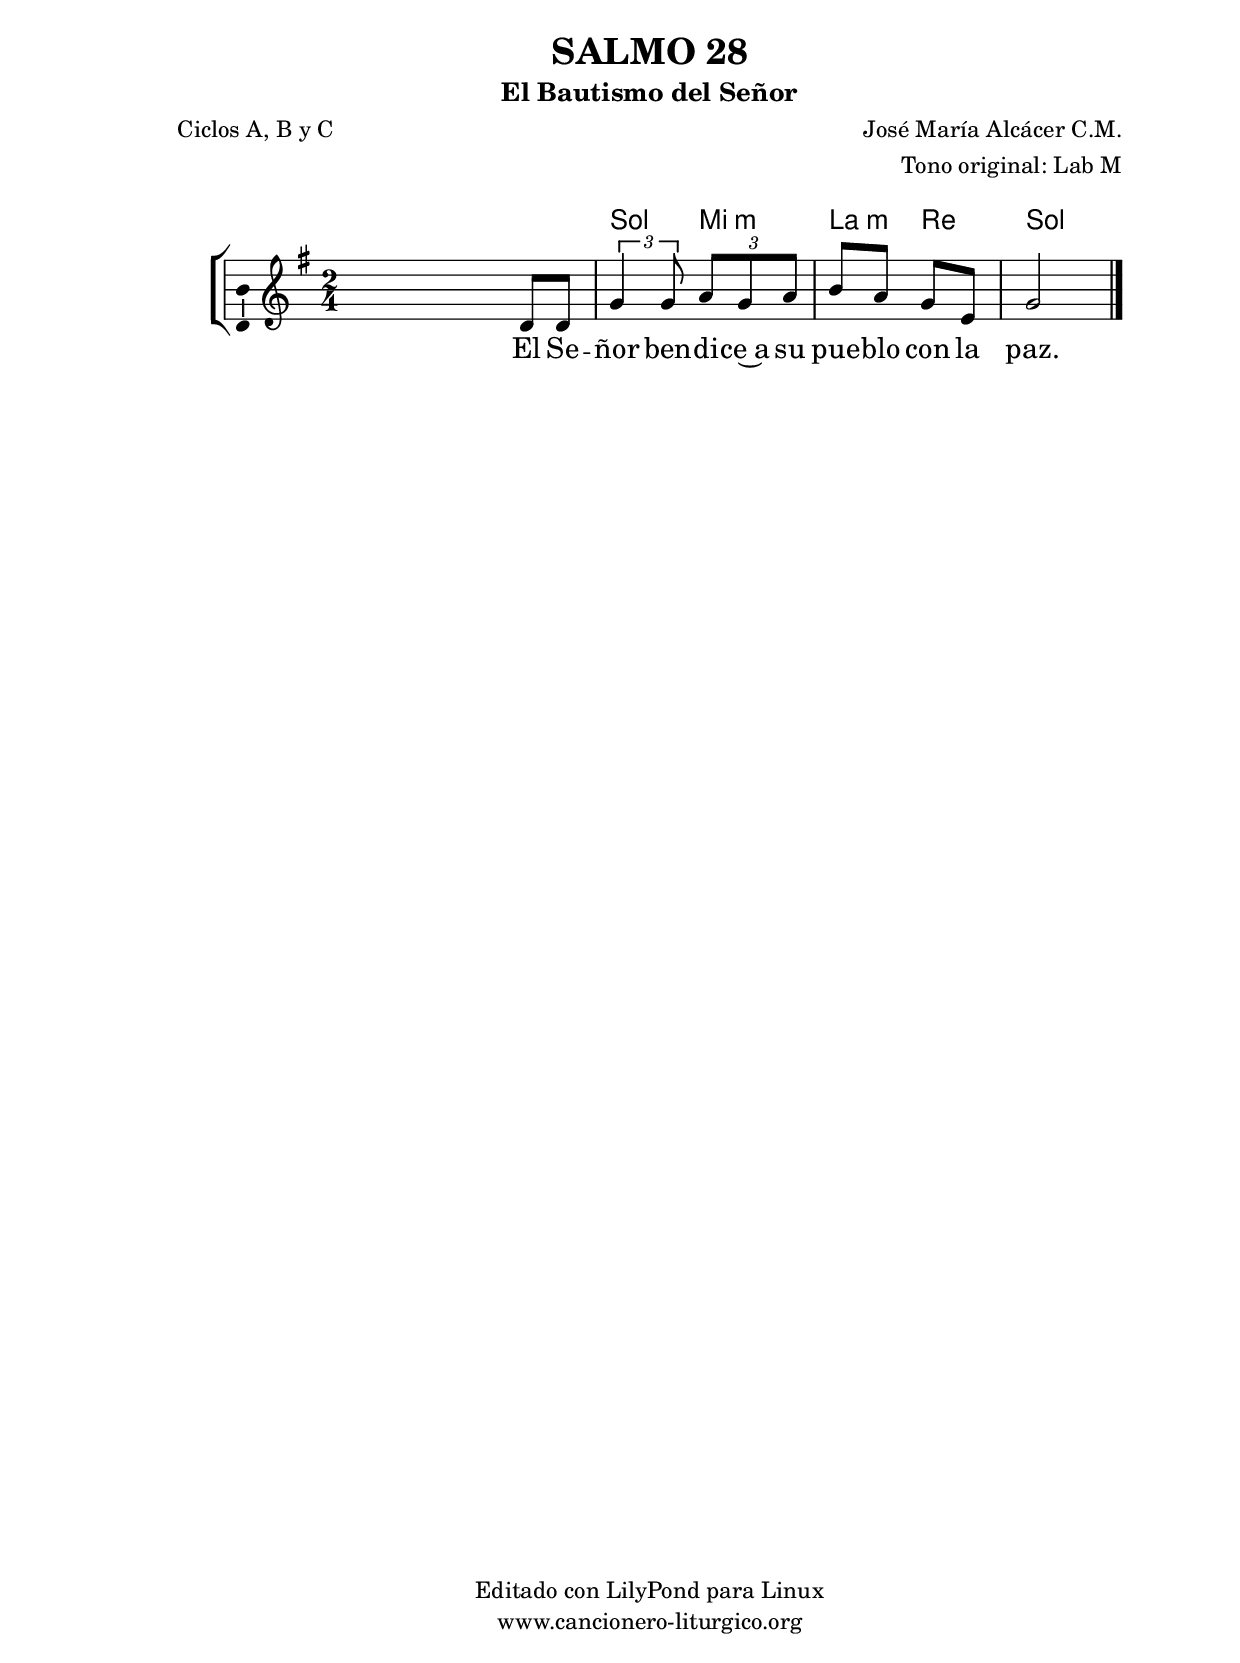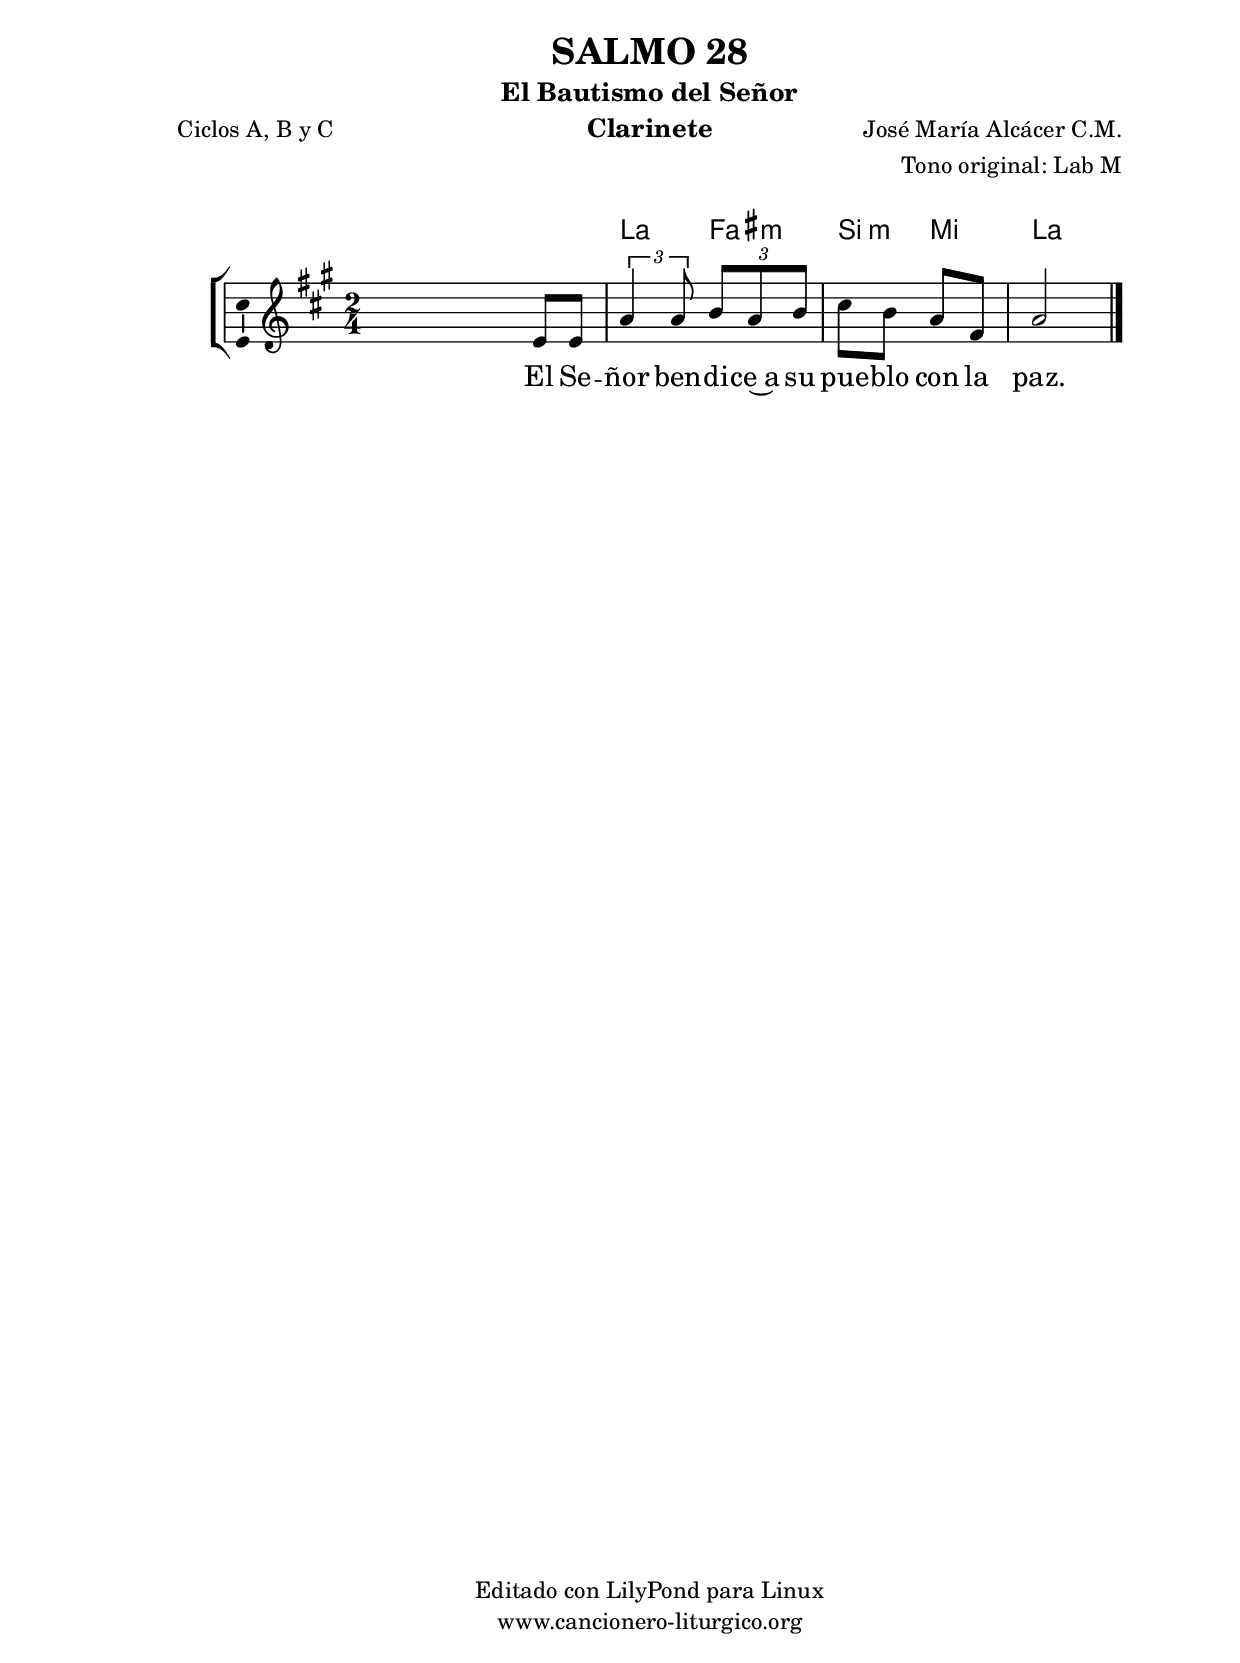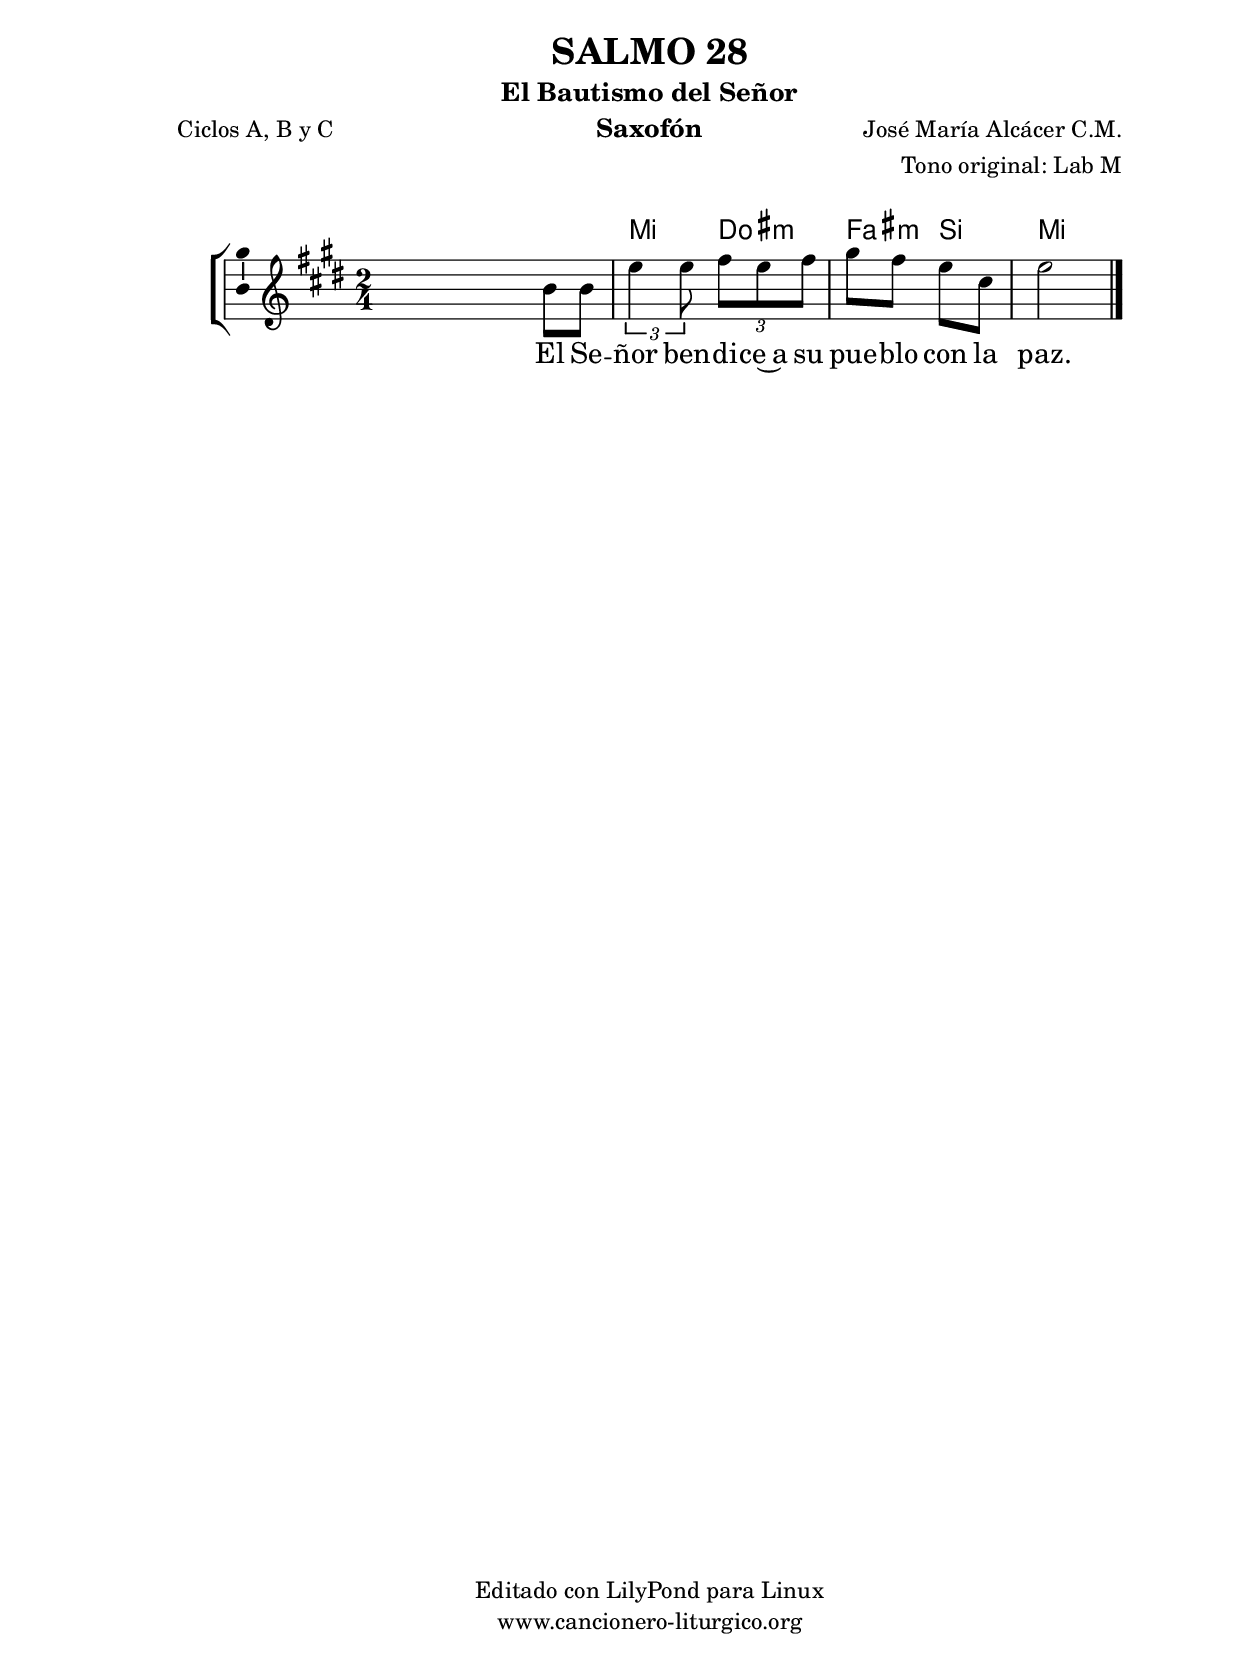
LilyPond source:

%
%para convertir .midi en .wav:
%timidity filename.midi -Ow -o finename.wav
%
%
%Para convertir de .wav a .mp3:
%lame -h -m j filename.wav
%
%
%para escuchar el midi:
%timidity nombrefichero.midi
%


%versión de lilypond para la que se ha escrito esta partitura:
\version "2.16.0"

	%Tamaño papel
	#(set-default-paper-size "a4")
	%Tamaño partitura
	#(set-global-staff-size 20)
	%No responde al pulsar sobre una nota
	#(ly:set-option 'point-and-click #f)

%parámetros del encabezamiento:
\header {
	title = "SALMO 28"
	subtitle = "El Bautismo del Señor"
	composer = "José María Alcácer C.M."
	poet = "Ciclos A, B y C"
	meter = ""
	arranger = "Tono original: Lab M"
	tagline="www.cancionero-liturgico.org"
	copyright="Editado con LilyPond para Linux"
	}

%parámetros asociados al papel:
\paper  {
	oddHeaderMarkup = \markup {\fill-line { \on-the-fly #not-first-page \fromproperty #'header:title \on-the-fly #not-first-page \fromproperty #'header:composer }}
	evenHeaderMarkup = \markup {\fill-line { \fromproperty #'header:composer \fromproperty #'header:title }}
	#(set-paper-size "a4")
	print-page-number = ##f
	first-page-number = 1
	print-first-page-number = ##f
%	head-separation = 3.0 \cm
	top-margin = 2.0 \cm
	bottom-margin = 0.5\cm
%%%	bottom-margin = -1.0\cm
	left-margin = 3.0 \cm
	line-width = 16.0 \cm 
	indent = 8\mm
	interscoreline = 2.\mm
	between-system-space = 15\mm
%	para que las partituras no llenen la hoja:
	ragged-bottom = ##t
%	idem para la última hoja:
	ragged-last-bottom = ##f
%	para que las partituras llenen el ancho del papel:
	ragged-last = ##f
	after-title-space = 2.5 \cm
%page-count=1
%system-count=8

	%Flexible Vertical Spacing
%	markup-markup-spacing =
%	#'((basic-distance . 15) (minimum-distance . 15) (padding . 3))
	markup-system-spacing =
	#'((basic-distance . 15) (minimum-distance . 15) (padding . 3))
	system-system-spacing =
	#'((basic-distance . 15) (minimum-distance . 15) (padding . 3))
	score-system-spacing =
	#'((basic-distance . 15) (minimum-distance . 15) (padding . 5))
%	top-system-spacing = % header
%	#'((basic-distance . 8) (minimum-distance . 0) (padding . 3))
%	top-markup-spacing =
%	#'((basic-distance . 20) (minimum-distance . 20) (padding . 3))
	last-bottom-spacing = % footer
	#'((basic-distance . 5) (minimum-distance . 5) (padding . 3))
%	score-markup-spacing =
%	#'((basic-distance . 16) (minimum-distance . 13) (padding . 3))

	}


%parámetros que afectan a toda la partitura:
global =  {
	%clave de sol (G):
	\clef G
	%armadura:
	\transpose aes g
	\key aes \major
	\tempo 4=60
	\set Score.tempoHideNote = ##t
	}


acordes = {
	\italianChords
	\chordmode {
	\transpose aes g
{

s2
aes4 f:m bes:m ees aes2

	}
	}
}

melodia = 
	\transpose aes g
{
	\relative c'{

\time 2/4
s4 ees8 ees
\times 2/3 {aes4 aes8} \times 2/3 {bes8 aes bes}
c8 bes aes f
aes2

	\bar "|."
	}
	}


texto = \lyricmode {
El Se -- ñor ben -- di -- ce~a su pue -- blo con la paz.
	}


acordesStaff = \context ChordNames = acordesStaff <<
	\set chordChanges = ##t
	\acordes
	>>


vozStaff = \context Voice = vozStaff
\with {\consists "Ambitus_engraver"}
<<
%	\set Staff.instrumentName = ""
%	\set Staff.shortInstrumentName = ""
%	\set Staff.midiInstrument = #"clarinet"
%	\set Staff.midiInstrument = #"cello"
%	\set Staff.midiInstrument = #"flute"
	\set Staff.midiInstrument = #"electric guitar (jazz)"
%	\set Staff.midiInstrument = #"english horn"
%	\set Staff.midiInstrument = #"violin"
%	\set Staff.midiInstrument = #"glockenspiel"
	\set Staff.midiMinimumVolume = #0.7
	\set Staff.midiMaximumVolume = #0.9
	\global
	\melodia
	>>


textoStaff = \context Lyrics = textoStaff <<
	\lyricsto vozStaff \texto
	>>

\book {
	\score {
		\context ChoirStaff {
			\override StaffGroup.SystemStartBracket #'collapse-height = #1
			\override Score.SystemStartBar #'collapse-height = #1
			<<
			\acordesStaff
			\vozStaff
			\textoStaff
			>>
			}
		\layout {
	    		\context {
				\Lyrics
				\override LyricText #'font-size = #2
				}
	   		 \context {
				\Score
				%fontSize = #3
				\override StaffSymbol #'staff-space = #(magstep +3)
				%\override Beam #'thickness = #0.55
				%\override SpacingSpanner #'spacing-increment = #1.0
				%\override Slur #'height-limit = #1.5
				}
			}
		}
	\score {
		\unfoldRepeats
		\context ChoirStaff {
			<<
			\acordesStaff
			\vozStaff
			>>
			}
		\midi {
	  		\context {
	  			\Score
				tempoWholesPerMinute = #(ly:make-moment 70 4)
				}
			}
		}
	}

%Partitura para clarinete
#(define output-suffix "C")
\book {
	\header{
		instrument = "Clarinete"
		}
	\score {
		\context ChoirStaff {
			\override StaffGroup.SystemStartBracket #'collapse-height = #1
			\override Score.SystemStartBar #'collapse-height = #1
\transpose c d
			<<
			\acordesStaff
			\vozStaff
			\textoStaff
			>>
			}
		\layout {
	    		\context {
				\Lyrics
				\override LyricText #'font-size = #2
				}
	   		 \context {
				\Score
				%fontSize = #3
				\override StaffSymbol #'staff-space = #(magstep +3)
				%\override Beam #'thickness = #0.55
				%\override SpacingSpanner #'spacing-increment = #1.0
				%\override Slur #'height-limit = #1.5
				}
			}
		}
	}

%Partitura para saxofón
#(define output-suffix "S")
\book {
	\header{
		instrument = "Saxofón"
		}
	\score {
		\context ChoirStaff {
			\override StaffGroup.SystemStartBracket #'collapse-height = #1
			\override Score.SystemStartBar #'collapse-height = #1
\transpose c a
			<<
			\acordesStaff
			\vozStaff
			\textoStaff
			>>
			}
		\layout {
	    		\context {
				\Lyrics
				\override LyricText #'font-size = #2
				}
	   		 \context {
				\Score
				%fontSize = #3
				\override StaffSymbol #'staff-space = #(magstep +3)
				%\override Beam #'thickness = #0.55
				%\override SpacingSpanner #'spacing-increment = #1.0
				%\override Slur #'height-limit = #1.5
				}
			}
		}
	}

